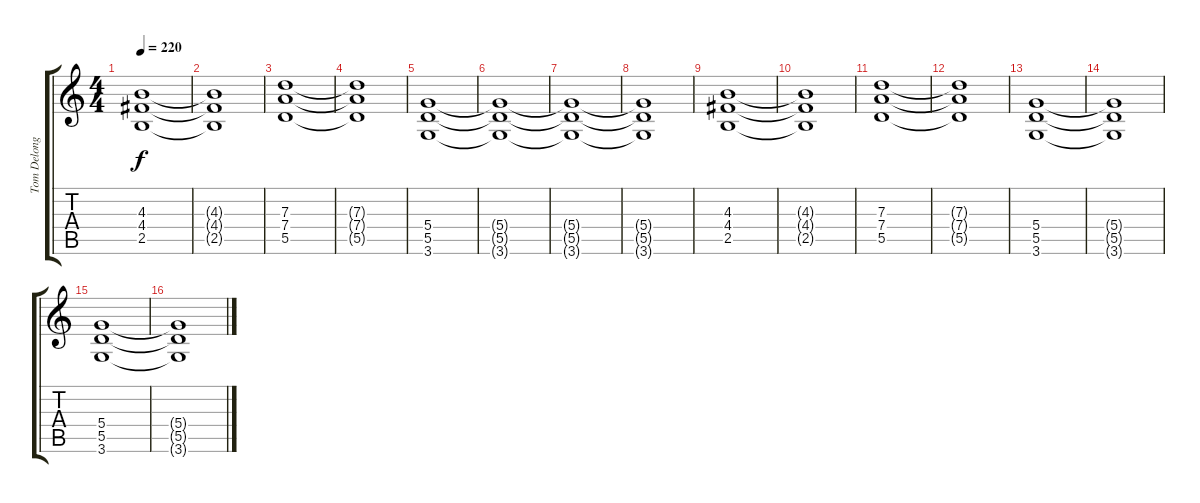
\track ("Tom Delonge" "Tom Delong") {instrument distortionguitar}
\staff {score tabs}
\tuning (E4 B3 G3 D3 A2 E2) {hide}
\ts (4 4)
\tempo 220
\clef g2
\ks c
(4.3 4.4 2.5).1{dy f} |
(4.3{t} 4.4{t} 2.5{t}).1 |
(7.3 7.4 5.5).1 |
(7.3{t} 7.4{t} 5.5{t}).1 |
(5.4 5.5 3.6).1 |
(5.4{t} 5.5{t} 3.6{t}).1 |
(5.4{t} 5.5{t} 3.6{t}).1 |
(5.4{t} 5.5{t} 3.6{t}).1 |
(4.3 4.4 2.5).1 |
(4.3{t} 4.4{t} 2.5{t}).1 |
(7.3 7.4 5.5).1 |
(7.3{t} 7.4{t} 5.5{t}).1 |
(5.4 5.5 3.6).1 |
(5.4{t} 5.5{t} 3.6{t}).1 |
(5.4 5.5 3.6).1 |
(5.4{t} 5.5{t} 3.6{t}).1
